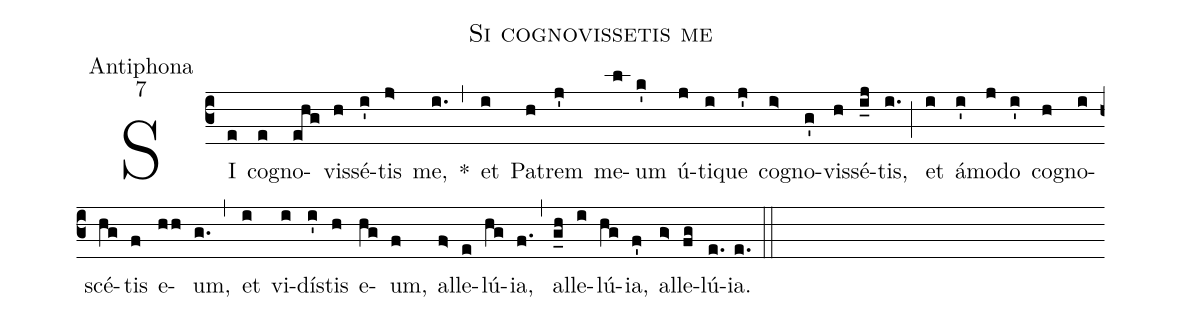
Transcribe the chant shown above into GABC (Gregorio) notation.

name:Si cognovissetis me;
office-part:Antiphona;
mode:7;
%%
(c3)SI(e) co(e)gno(ehg)vis(h)sé(i')tis(j>) me,(i.) *(,) et(i) Pa(h)trem(j') me(l)um(k') ú(j)ti(i)que(j') co(i>)gno(g')vis(h)sé(i_j)tis,(i.) (;) et(i) á(i')mo(j)do(i') co(h)gno(i)scé(hg)tis(f) e(hh)um,(g.) (,) et(i) vi(i)dís(i')tis(h) e(hg)um,(f) al(f>)le(e)lú(hg)ia,(f.) (,) al(g_h)le(i)lú(hg)ia,(f') al(g>)le(fg)lú(e.)ia.(e.) (::)
